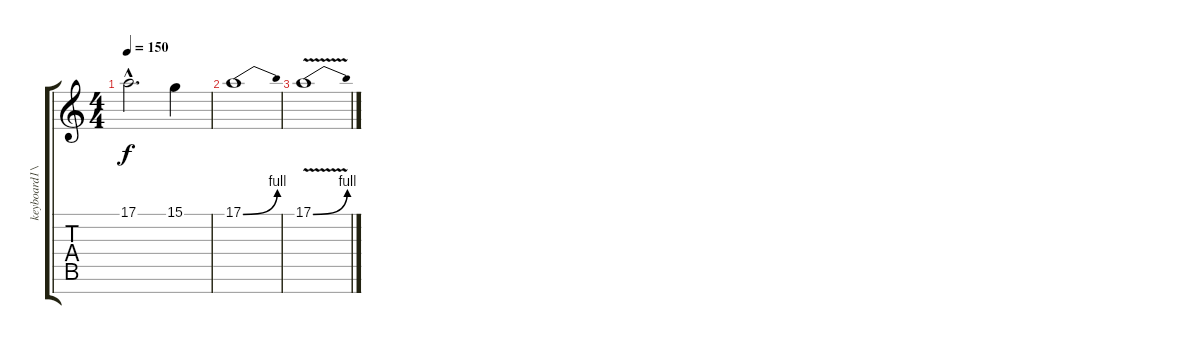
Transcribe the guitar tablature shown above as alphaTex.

\track ("keyboard1\\guitar1" "keyboard1\\") {instrument acousticgrandpiano}
\staff {score tabs}
\tuning (E4 B3 G3 D3 A2 E2 B1) {hide}
\ts (4 4)
\tempo 150
\clef g2
\ks c
17.1{hac t}.2{d dy f} 15.1.4 |
17.1{be (bend 0 0 60 4)}.1 |
17.1{be (bend 0 0 60 4) v}.1
